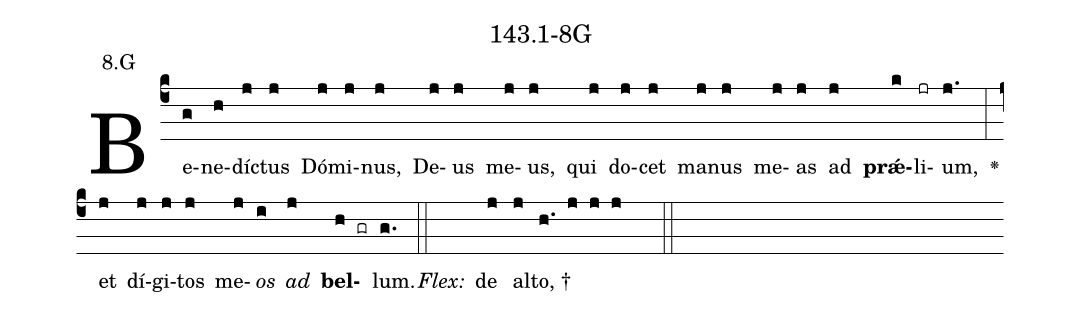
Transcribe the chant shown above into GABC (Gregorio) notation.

name: 143.1-8G;
annotation: 8.G;
%%
(c4)Be(g)ne(h)díc(j)tus(j) Dó(j)mi(j)nus,(j) De(j)us(j) me(j)us,(j) qui(j) do(j)cet(j) ma(j)nus(j) me(j)as(j) ad(j) <b>prǽ</b>(k)li(jr)um,(j.) <v>\greheightstar</v>(:) et(j) dí(j)gi(j)tos(j) me(j)<i>os</i>(i) <i>ad</i>(j) <b>bel</b>(h gr)lum.(g.) (::)
<i>Flex:</i>()  de(j) al(j)to, †(h. j j j  ::)

%E(j) u(j) o(i) u(j) a(h) e.(g.) (::)
